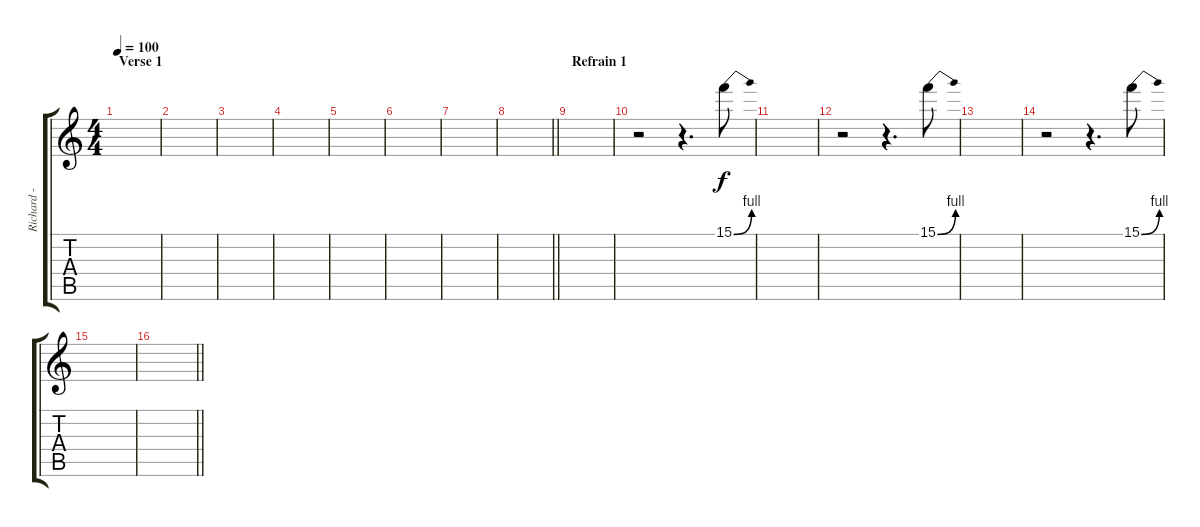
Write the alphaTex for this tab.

\track ("Richard - Guitar 1" "Richard - ") {instrument distortionguitar}
\staff {score tabs}
\tuning (D4 A3 F3 C3 G2 D2) {hide}
\ts (4 4)
\section ("" "Verse 1")
\tempo 100
\clef g2
\ks c
|
|
|
|
|
|
|
\barLineRight lightlight
|
\section ("" "Refrain 1")
|
r.2 r.4{d} 15.1{be (bend 0 0 60 4)}.8 |
|
r.2 r.4{d} 15.1{be (bend 0 0 60 4)}.8 |
|
r.2 r.4{d} 15.1{be (bend 0 0 60 4)}.8 |
|
\barLineRight lightlight
